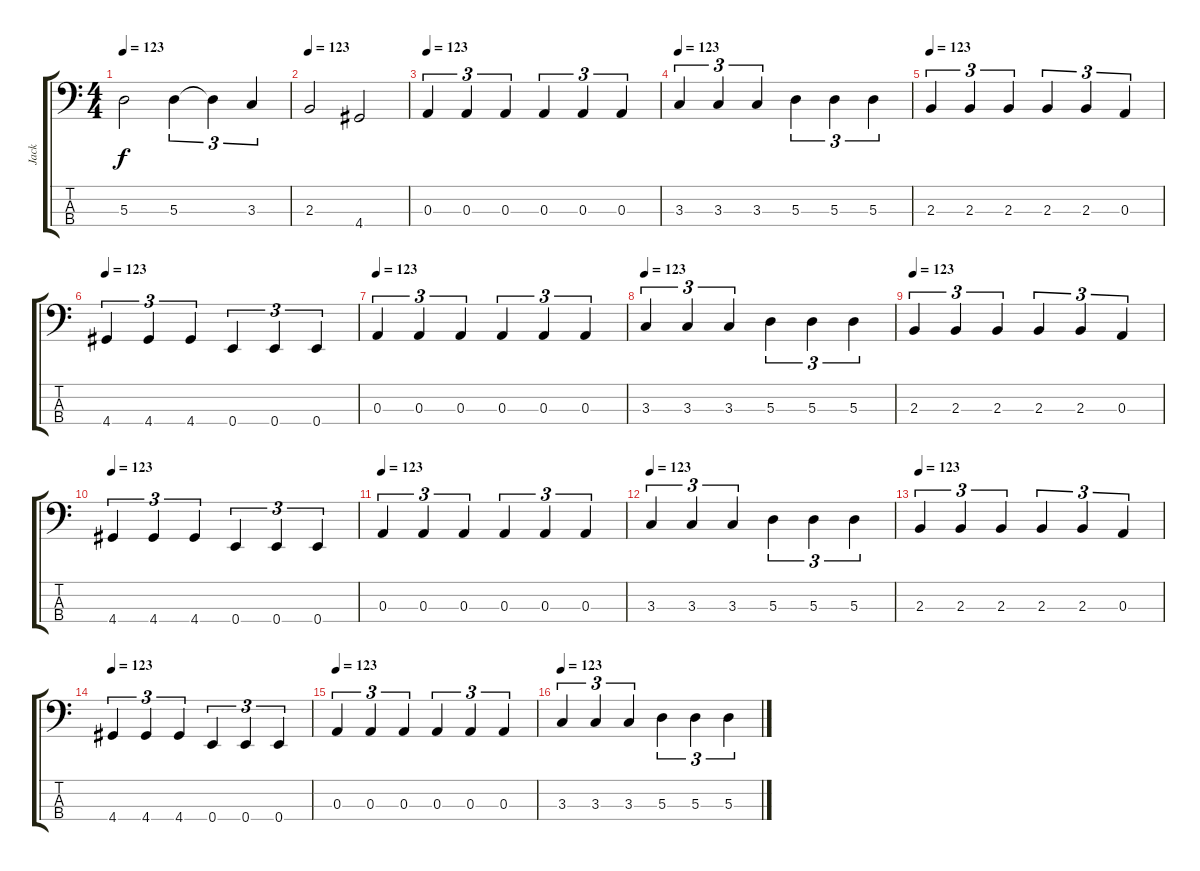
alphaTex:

\track ("Jack" "Jack") {instrument electricbassfinger}
\staff {score tabs}
\tuning (G2 D2 A1 E1) {hide}
\ts (4 4)
\tempo 123
\clef f4
\ks c
5.3.2{dy f} 5.3.4{tu (3 2)} 5.3{t}.4{tu (3 2)} 3.3.4{tu (3 2)} |
\tempo 123
2.3.2 4.4.2 |
\tempo 123
0.3.4{tu (3 2)} 0.3.4{tu (3 2)} 0.3.4{tu (3 2)} 0.3.4{tu (3 2)} 0.3.4{tu (3 2)} 0.3.4{tu (3 2)} |
\tempo 123
3.3.4{tu (3 2)} 3.3.4{tu (3 2)} 3.3.4{tu (3 2)} 5.3.4{tu (3 2)} 5.3.4{tu (3 2)} 5.3.4{tu (3 2)} |
\tempo 123
2.3.4{tu (3 2)} 2.3.4{tu (3 2)} 2.3.4{tu (3 2)} 2.3.4{tu (3 2)} 2.3.4{tu (3 2)} 0.3.4{tu (3 2)} |
\tempo 123
4.4.4{tu (3 2)} 4.4.4{tu (3 2)} 4.4.4{tu (3 2)} 0.4.4{tu (3 2)} 0.4.4{tu (3 2)} 0.4.4{tu (3 2)} |
\tempo 123
0.3.4{tu (3 2)} 0.3.4{tu (3 2)} 0.3.4{tu (3 2)} 0.3.4{tu (3 2)} 0.3.4{tu (3 2)} 0.3.4{tu (3 2)} |
\tempo 123
3.3.4{tu (3 2)} 3.3.4{tu (3 2)} 3.3.4{tu (3 2)} 5.3.4{tu (3 2)} 5.3.4{tu (3 2)} 5.3.4{tu (3 2)} |
\tempo 123
2.3.4{tu (3 2)} 2.3.4{tu (3 2)} 2.3.4{tu (3 2)} 2.3.4{tu (3 2)} 2.3.4{tu (3 2)} 0.3.4{tu (3 2)} |
\tempo 123
4.4.4{tu (3 2)} 4.4.4{tu (3 2)} 4.4.4{tu (3 2)} 0.4.4{tu (3 2)} 0.4.4{tu (3 2)} 0.4.4{tu (3 2)} |
\tempo 123
0.3.4{tu (3 2)} 0.3.4{tu (3 2)} 0.3.4{tu (3 2)} 0.3.4{tu (3 2)} 0.3.4{tu (3 2)} 0.3.4{tu (3 2)} |
\tempo 123
3.3.4{tu (3 2)} 3.3.4{tu (3 2)} 3.3.4{tu (3 2)} 5.3.4{tu (3 2)} 5.3.4{tu (3 2)} 5.3.4{tu (3 2)} |
\tempo 123
2.3.4{tu (3 2)} 2.3.4{tu (3 2)} 2.3.4{tu (3 2)} 2.3.4{tu (3 2)} 2.3.4{tu (3 2)} 0.3.4{tu (3 2)} |
\tempo 123
4.4.4{tu (3 2)} 4.4.4{tu (3 2)} 4.4.4{tu (3 2)} 0.4.4{tu (3 2)} 0.4.4{tu (3 2)} 0.4.4{tu (3 2)} |
\tempo 123
0.3.4{tu (3 2)} 0.3.4{tu (3 2)} 0.3.4{tu (3 2)} 0.3.4{tu (3 2)} 0.3.4{tu (3 2)} 0.3.4{tu (3 2)} |
\tempo 123
3.3.4{tu (3 2)} 3.3.4{tu (3 2)} 3.3.4{tu (3 2)} 5.3.4{tu (3 2)} 5.3.4{tu (3 2)} 5.3.4{tu (3 2)}
